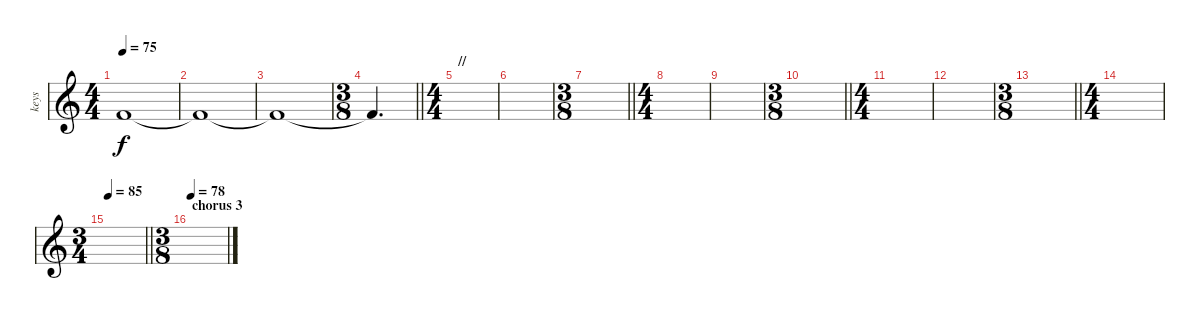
\track ("keys" "keys") {instrument pad8sweep}
\staff {score}
\tuning (E4 B3 G3 D3 A2 E2) {hide}
\ts (4 4)
\tempo 75
\clef g2
\ks c
1.1.1{dy f} |
1.1{t}.1 |
1.1{t}.1 |
\ts (3 8)
\barLineRight lightlight
1.1{t}.4{d volume 5} |
\ts (4 4)
\section ("" "//")
|
|
\ts (3 8)
\barLineRight lightlight
|
\ts (4 4)
|
|
\ts (3 8)
\barLineRight lightlight
|
\ts (4 4)
|
|
\ts (3 8)
\barLineRight lightlight
|
\ts (4 4)
|
\ts (3 4)
\tempo 85
\barLineRight lightlight
|
\ts (3 8)
\section ("" "chorus 3")
\tempo 78
